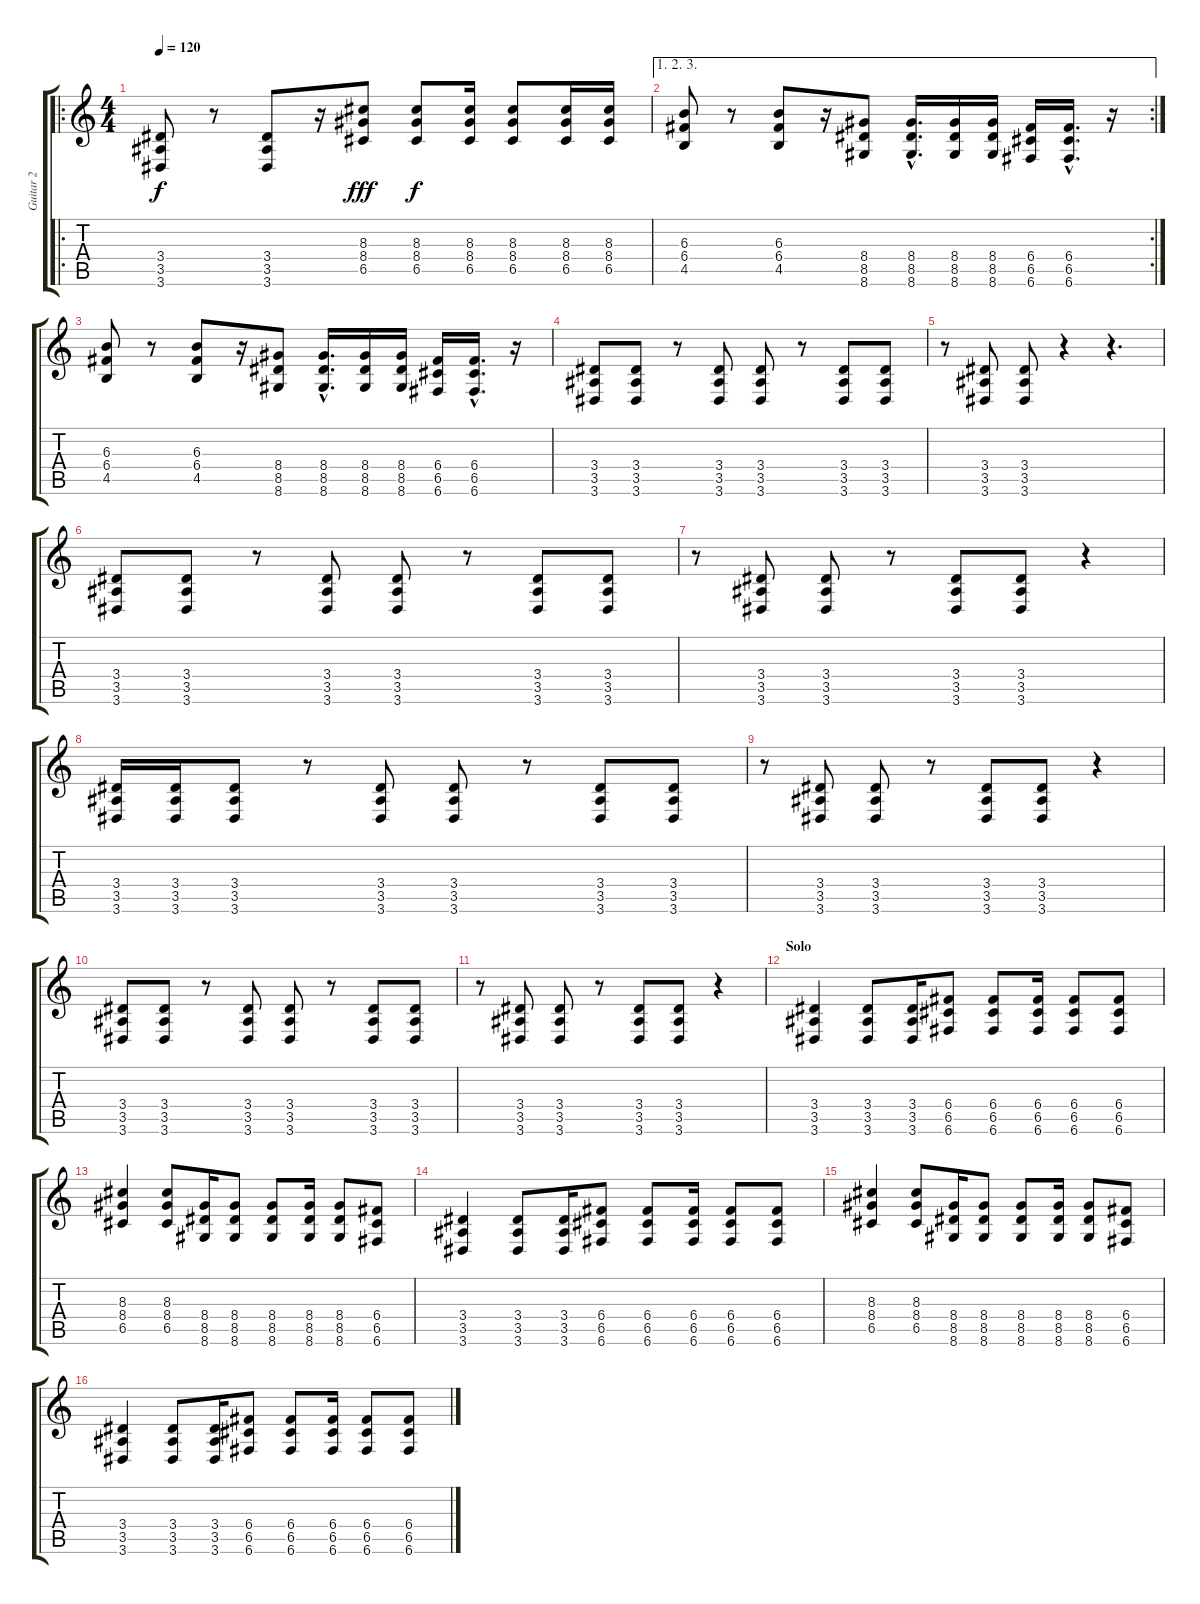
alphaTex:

\track ("Guitar 2" "Guitar 2") {instrument overdrivenguitar}
\staff {score tabs}
\tuning (D4 A3 F3 C3 G2 C2) {hide}
\ro
\ts (4 4)
\tempo 120
\clef g2
\ks c
(3.4 3.5 3.6).8{dy f} r.8 (3.4 3.5 3.6).8 r.16 (8.3 8.4 6.5).8{dy fff} (8.3 8.4 6.5).8{dy f} (8.3 8.4 6.5).16 (8.3 8.4 6.5).8 (8.3 8.4 6.5).16 (8.3 8.4 6.5).16 |
\ae (1 2 3)
\rc 2
(6.3 6.4 4.5).8 r.8 (6.3 6.4 4.5).8 r.16 (8.4 8.5 8.6).8 (8.4{hac} 8.5{hac} 8.6{hac}).16{d} (8.4 8.5 8.6).16 (8.4 8.5 8.6).16 (6.4 6.5 6.6).16 (6.4{hac} 6.5{hac} 6.6{hac}).16{d} r.16 |
(6.3 6.4 4.5).8 r.8 (6.3 6.4 4.5).8 r.16 (8.4 8.5 8.6).8 (8.4{hac} 8.5{hac} 8.6{hac}).16{d} (8.4 8.5 8.6).16 (8.4 8.5 8.6).16 (6.4 6.5 6.6).16 (6.4{hac} 6.5{hac} 6.6{hac}).16{d} r.16 |
(3.4 3.5 3.6).8 (3.4 3.5 3.6).8 r.8 (3.4 3.5 3.6).8 (3.4 3.5 3.6).8 r.8 (3.4 3.5 3.6).8 (3.4 3.5 3.6).8 |
r.8 (3.4 3.5 3.6).8 (3.4 3.5 3.6).8 r.4 r.4{d} |
(3.4 3.5 3.6).8 (3.4 3.5 3.6).8 r.8 (3.4 3.5 3.6).8 (3.4 3.5 3.6).8 r.8 (3.4 3.5 3.6).8 (3.4 3.5 3.6).8 |
r.8 (3.4 3.5 3.6).8 (3.4 3.5 3.6).8 r.8 (3.4 3.5 3.6).8 (3.4 3.5 3.6).8 r.4 |
(3.4 3.5 3.6).16 (3.4 3.5 3.6).16 (3.4 3.5 3.6).8 r.8 (3.4 3.5 3.6).8 (3.4 3.5 3.6).8 r.8 (3.4 3.5 3.6).8 (3.4 3.5 3.6).8 |
r.8 (3.4 3.5 3.6).8 (3.4 3.5 3.6).8 r.8 (3.4 3.5 3.6).8 (3.4 3.5 3.6).8 r.4 |
(3.4 3.5 3.6).8 (3.4 3.5 3.6).8 r.8 (3.4 3.5 3.6).8 (3.4 3.5 3.6).8 r.8 (3.4 3.5 3.6).8 (3.4 3.5 3.6).8 |
r.8 (3.4 3.5 3.6).8 (3.4 3.5 3.6).8 r.8 (3.4 3.5 3.6).8 (3.4 3.5 3.6).8 r.4 |
\section ("" "Solo")
(3.4 3.5 3.6).4{volume 9} (3.4 3.5 3.6).8 (3.4 3.5 3.6).16 (6.4 6.5 6.6).8 (6.4 6.5 6.6).8 (6.4 6.5 6.6).16 (6.4 6.5 6.6).8 (6.4 6.5 6.6).8 |
(8.3 8.4 6.5).4 (8.3 8.4 6.5).8 (8.4 8.5 8.6).16 (8.4 8.5 8.6).8 (8.4 8.5 8.6).8 (8.4 8.5 8.6).16 (8.4 8.5 8.6).8 (6.4 6.5 6.6).8 |
(3.4 3.5 3.6).4 (3.4 3.5 3.6).8 (3.4 3.5 3.6).16 (6.4 6.5 6.6).8 (6.4 6.5 6.6).8 (6.4 6.5 6.6).16 (6.4 6.5 6.6).8 (6.4 6.5 6.6).8 |
(8.3 8.4 6.5).4 (8.3 8.4 6.5).8 (8.4 8.5 8.6).16 (8.4 8.5 8.6).8 (8.4 8.5 8.6).8 (8.4 8.5 8.6).16 (8.4 8.5 8.6).8 (6.4 6.5 6.6).8 |
(3.4 3.5 3.6).4 (3.4 3.5 3.6).8 (3.4 3.5 3.6).16 (6.4 6.5 6.6).8 (6.4 6.5 6.6).8 (6.4 6.5 6.6).16 (6.4 6.5 6.6).8 (6.4 6.5 6.6).8
